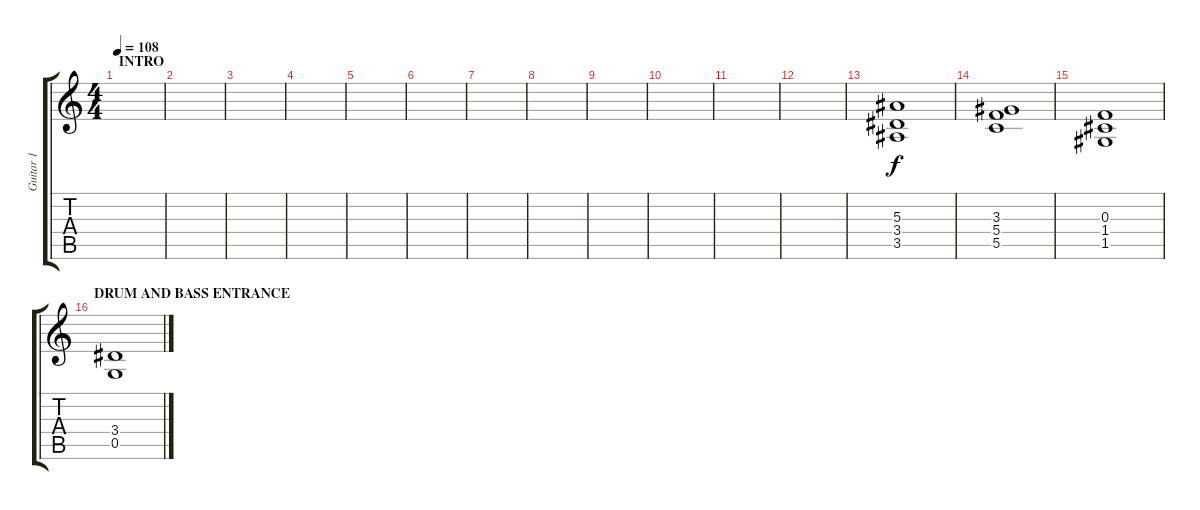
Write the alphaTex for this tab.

\track ("Guitar 1" "Guitar 1") {instrument distortionguitar}
\staff {score tabs}
\tuning (D4 A3 F3 C3 G2 C2) {hide}
\ts (4 4)
\section ("" "INTRO")
\tempo 108
\clef g2
\ks c
|
|
|
|
|
|
|
|
|
|
|
|
(5.3 3.4 3.5).1{volume 5 instrument synthstrings1} |
(3.3 5.4 5.5).1 |
(0.3 1.4 1.5).1 |
\section ("" "DRUM AND BASS ENTRANCE")
(3.4 0.5).1
